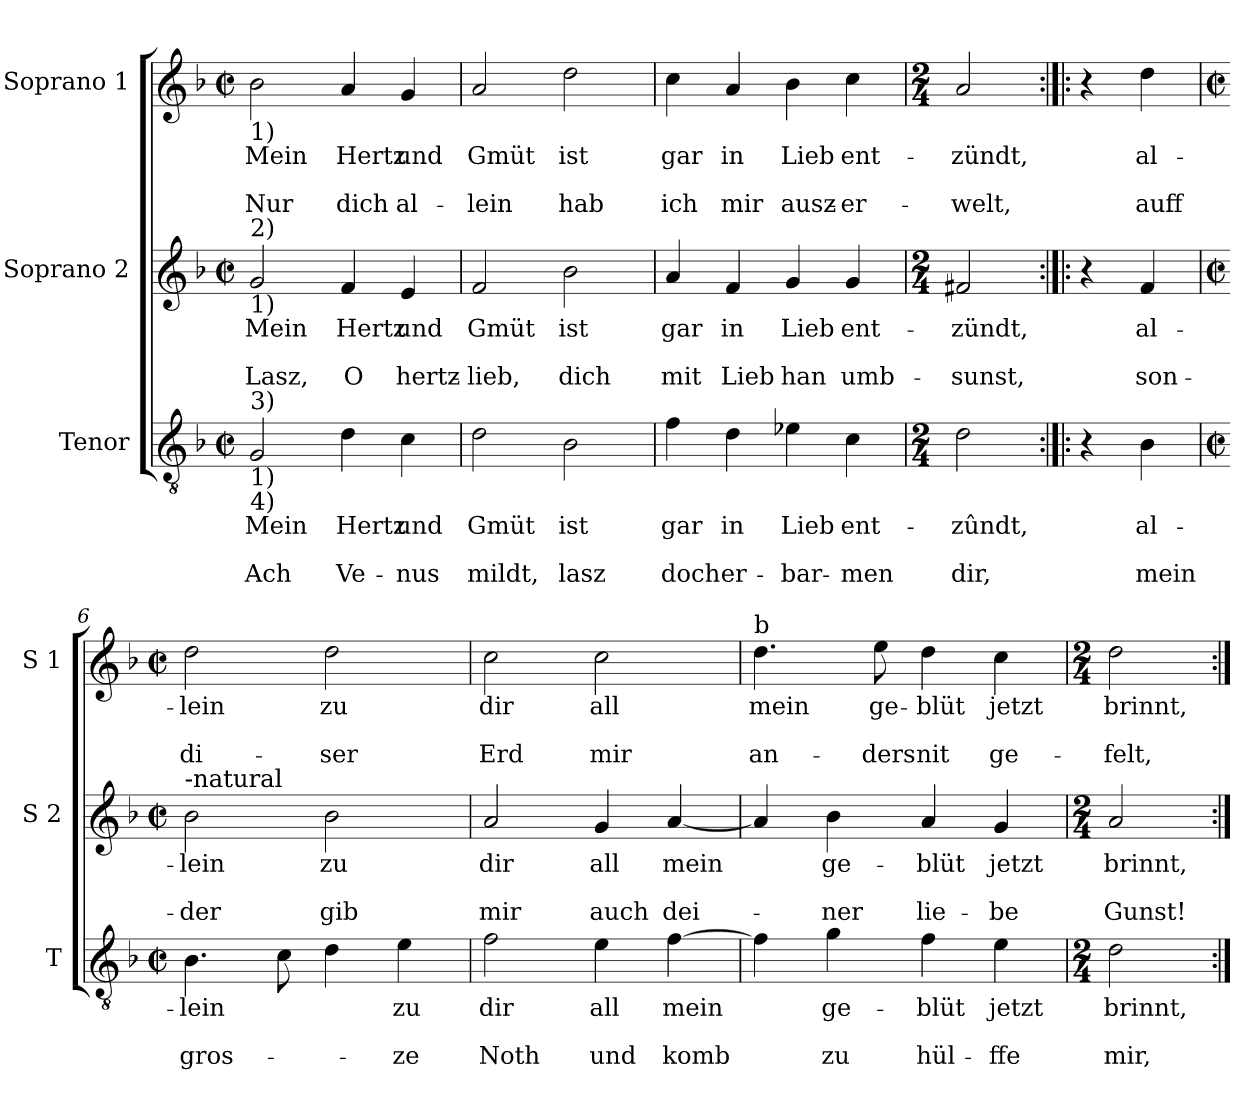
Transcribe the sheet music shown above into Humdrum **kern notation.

**kern	**text	**text	**text	**kern	**text	**text	**text	**kern	**text	**text	**text
*part3	*part3	*part3	*part3	*part2	*part2	*part2	*part2	*part1	*part1	*part1	*part1
*staff3	*staff3	*staff3	*staff3	*staff2	*staff2	*staff2	*staff2	*staff1	*staff1	*staff1	*staff1
*I"Tenor	*	*	*	*I"Soprano 2	*	*	*	*I"Soprano 1	*	*	*
*I'T	*	*	*	*I'S 2	*	*	*	*I'S 1	*	*	*
*clefGv2	*	*	*	*clefG2	*	*	*	*clefG2	*	*	*
*k[b-]	*	*	*	*k[b-]	*	*	*	*k[b-]	*	*	*
*F:	*	*	*	*F:	*	*	*	*F:	*	*	*
*M2/2	*	*	*	*M2/2	*	*	*	*M2/2	*	*	*
*met(c|)	*	*	*	*met(c|)	*	*	*	*met(c|)	*	*	*
=1	=1	=1	=1	=1	=1	=1	=1	=1	=1	=1	=1
!	!	!	!	!	!	!	!	!LO:TX:b:t=1)	!	!	!
!	!	!	!	!LO:TX:a:t=2)	!	!	!	!	!	!	!
!	!	!	!	!LO:TX:b:t=1)	!	!	!	!	!	!	!
!LO:TX:a:t=3)	!	!	!	!	!	!	!	!	!	!	!
!LO:TX:b:t=1)	!	!	!	!	!	!	!	!	!	!	!
!LO:TX:b:t=4)	!	!	!	!	!	!	!	!	!	!	!
!	!LO:LY:b	!	!LO:LY:b	!	!LO:LY:b	!	!LO:LY:b	!	!LO:LY:b	!	!LO:LY:b
2G/	Mein	.	Ach	2g/	Mein	.	Lasz,	2b-\	Mein	.	Nur
!	!LO:LY:b	!	!LO:LY:b	!	!LO:LY:b	!	!LO:LY:b	!	!LO:LY:b	!	!LO:LY:b
4d\	Hertz	.	Ve-	4f/	Hertz	.	O	4a/	Hertz	.	dich
!	!LO:LY:b	!	!LO:LY:b	!	!LO:LY:b	!	!LO:LY:b	!	!LO:LY:b	!	!LO:LY:b
4c\	und	.	-nus	4e/	und	.	hertz-	4g/	und	.	al-
=2	=2	=2	=2	=2	=2	=2	=2	=2	=2	=2	=2
!	!LO:LY:b	!	!LO:LY:b	!	!LO:LY:b	!	!LO:LY:b	!	!LO:LY:b	!	!LO:LY:b
2d\	Gmüt	.	mildt,	2f/	Gmüt	.	-lieb,	2a/	Gmüt	.	-lein
!	!LO:LY:b	!	!LO:LY:b	!	!LO:LY:b	!	!LO:LY:b	!	!LO:LY:b	!	!LO:LY:b
2B-\	ist	.	lasz	2b-\	ist	.	dich	2dd\	ist	.	hab
=3	=3	=3	=3	=3	=3	=3	=3	=3	=3	=3	=3
!	!LO:LY:b	!	!LO:LY:b	!	!LO:LY:b	!	!LO:LY:b	!	!LO:LY:b	!	!LO:LY:b
4f\	gar	.	doch	4a/	gar	.	mit	4cc\	gar	.	ich
!	!LO:LY:b	!	!LO:LY:b	!	!LO:LY:b	!	!LO:LY:b	!	!LO:LY:b	!	!LO:LY:b
4d\	in	.	er-	4f/	in	.	Lieb	4a/	in	.	mir
!	!LO:LY:b	!	!LO:LY:b	!	!LO:LY:b	!	!LO:LY:b	!	!LO:LY:b	!	!LO:LY:b
4e-X\	Lieb	.	-bar-	4g/	Lieb	.	han	4b-\	Lieb	.	ausz-
!	!LO:LY:b	!	!LO:LY:b	!	!LO:LY:b	!	!LO:LY:b	!	!LO:LY:b	!	!LO:LY:b
4c\	ent-	.	-men	4g/	ent-	.	umb-	4cc\	ent-	.	-er-
=4	=4	=4	=4	=4	=4	=4	=4	=4	=4	=4	=4
*M2/4	*	*	*	*M2/4	*	*	*	*M2/4	*	*	*
!	!LO:LY:b	!	!LO:LY:b	!	!LO:LY:b	!	!LO:LY:b	!	!LO:LY:b	!	!LO:LY:b
2d\	-zûndt,	.	dir,	2f#X/	-zündt,	.	-sunst,	2a/	-zündt,	.	-welt,
!!LO:LB:g=z
=5:|!|:	=5:|!|:	=5:|!|:	=5:|!|:	=5:|!|:	=5:|!|:	=5:|!|:	=5:|!|:	=5:|!|:	=5:|!|:	=5:|!|:	=5:|!|:
4r	.	.	.	4r	.	.	.	4r	.	.	.
!	!LO:LY:b	!	!LO:LY:b	!	!LO:LY:b	!	!LO:LY:b	!	!LO:LY:b	!	!LO:LY:b
4B-\	al-	.	mein	4f/	al-	.	son-	4dd\	al-	.	auff
=6	=6	=6	=6	=6	=6	=6	=6	=6	=6	=6	=6
*M2/2	*	*	*	*M2/2	*	*	*	*M2/2	*	*	*
*met(c|)	*	*	*	*met(c|)	*	*	*	*met(c|)	*	*	*
!	!	!	!	!LO:TX:a:t=-natural	!	!	!	!	!	!	!
!	!LO:LY:b	!	!LO:LY:b	!	!LO:LY:b	!	!LO:LY:b	!	!LO:LY:b	!	!LO:LY:b
4.B-\	-lein	.	gros-	2b-\	-lein	.	-der	2dd\	-lein	.	di-
8c\	.	.	.	.	.	.	.	.	.	.	.
!	!	!	!	!	!LO:LY:b	!	!LO:LY:b	!	!LO:LY:b	!	!LO:LY:b
4d\	.	.	.	2b-\	zu	.	gib	2dd\	zu	.	-ser
!	!LO:LY:b	!	!LO:LY:b	!	!	!	!	!	!	!	!
4e\	zu	.	-ze	.	.	.	.	.	.	.	.
=7	=7	=7	=7	=7	=7	=7	=7	=7	=7	=7	=7
!	!LO:LY:b	!	!LO:LY:b	!	!LO:LY:b	!	!LO:LY:b	!	!LO:LY:b	!	!LO:LY:b
2f\	dir	.	Noth	2a/	dir	.	mir	2cc\	dir	.	Erd
!	!LO:LY:b	!	!LO:LY:b	!	!LO:LY:b	!	!LO:LY:b	!	!LO:LY:b	!	!LO:LY:b
4e\	all	.	und	4g/	all	.	auch	2cc\	all	.	mir
!	!LO:LY:b	!	!LO:LY:b	!	!LO:LY:b	!	!LO:LY:b	!	!	!	!
[4f\	mein	.	komb	[4a/	mein	.	dei-	.	.	.	.
=8	=8	=8	=8	=8	=8	=8	=8	=8	=8	=8	=8
!	!	!	!	!	!	!	!	!LO:TX:a:t=b	!	!	!
!	!	!	!	!	!	!	!	!	!LO:LY:b	!	!LO:LY:b
4f\]	.	.	.	4a/]	.	.	.	4.dd\	mein	.	an-
!	!LO:LY:b	!	!LO:LY:b	!	!LO:LY:b	!	!LO:LY:b	!	!	!	!
4g\	ge-	.	zu	4b-\	ge-	.	-ner	.	.	.	.
!	!	!	!	!	!	!	!	!	!LO:LY:b	!	!LO:LY:b
.	.	.	.	.	.	.	.	8ee\	ge-	.	-ders
!	!LO:LY:b	!	!LO:LY:b	!	!LO:LY:b	!	!LO:LY:b	!	!LO:LY:b	!	!LO:LY:b
4f\	-blüt	.	hül-	4a/	-blüt	.	lie-	4dd\	-blüt	.	nit
!	!LO:LY:b	!	!LO:LY:b	!	!LO:LY:b	!	!LO:LY:b	!	!LO:LY:b	!	!LO:LY:b
4e\	jetzt	.	-ffe	4g/	jetzt	.	-be	4cc\	jetzt	.	ge-
!!LO:PB:g=z
=9	=9	=9	=9	=9	=9	=9	=9	=9	=9	=9	=9
*M2/4	*	*	*	*M2/4	*	*	*	*M2/4	*	*	*
!	!LO:LY:b	!	!LO:LY:b	!	!LO:LY:b	!	!LO:LY:b	!	!LO:LY:b	!	!LO:LY:b
2d\	brinnt,	.	mir,	2a/	brinnt,	.	Gunst!	2dd\	brinnt,	.	-felt,
=:|!	=:|!	=:|!	=:|!	=:|!	=:|!	=:|!	=:|!	=:|!	=:|!	=:|!	=:|!
*-	*-	*-	*-	*-	*-	*-	*-	*-	*-	*-	*-
